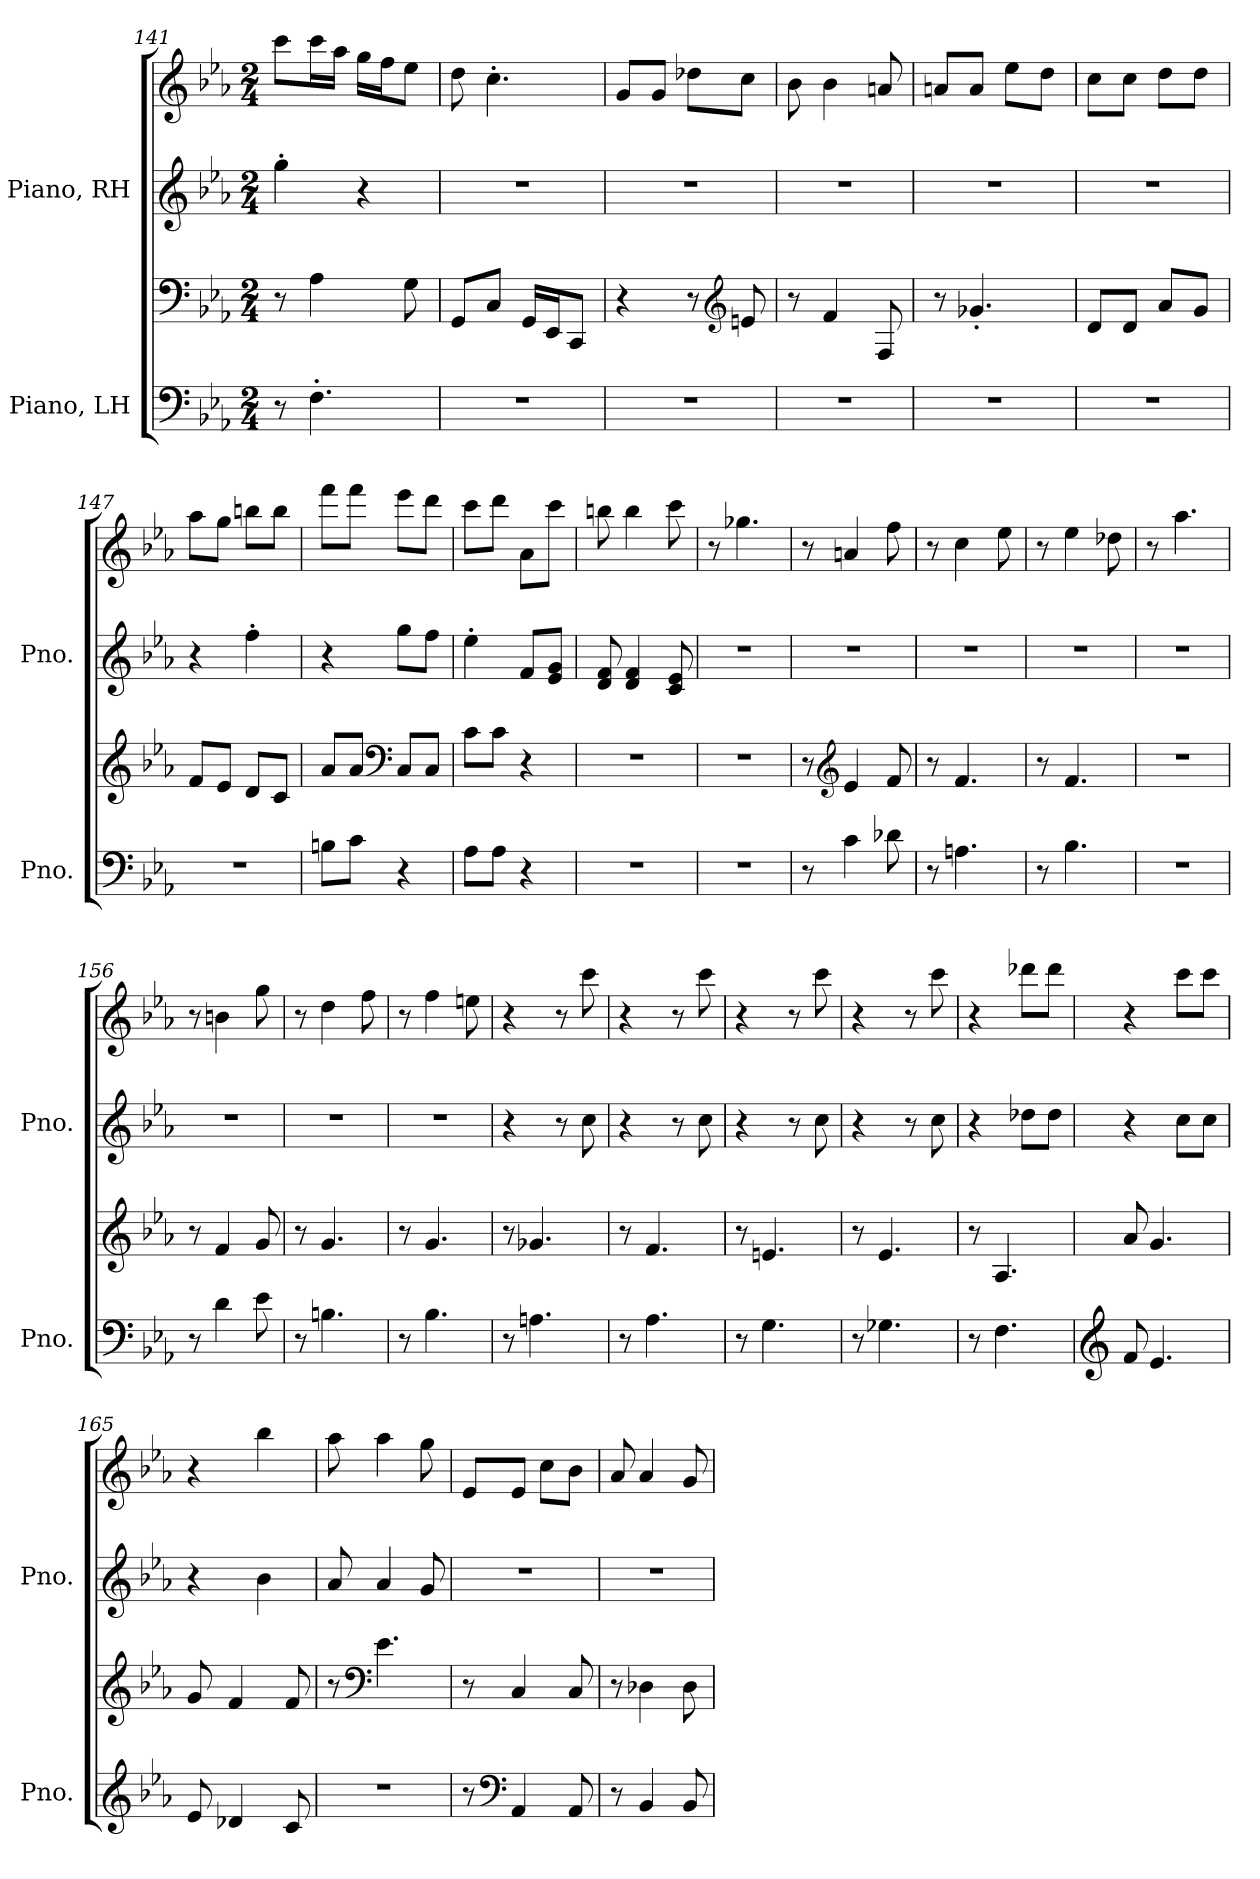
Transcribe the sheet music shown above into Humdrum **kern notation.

**kern	**kern	**kern	**kern
*part2	*part2	*part1	*part1
*staff4	*staff3	*staff2	*staff1
*I"Piano, LH	*	*I"Piano, RH	*
*I'Pno.	*	*I'Pno.	*
*clefF4	*clefF4	*clefG2	*clefG2
*k[b-e-a-]	*k[b-e-a-]	*k[b-e-a-]	*k[b-e-a-]
*M2/4	*M2/4	*M2/4	*M2/4
=141	=141	=141	=141
8r	8r	4gg'\	8ccc\L
4.F'\	4A-\	.	16ccc\L
.	.	.	16aa-\JJ
.	.	4r	16gg\LL
.	.	.	16ff\J
.	8G\	.	8ee-\J
=142	=142	=142	=142
2r	8GG/L	2r	8dd\
.	8C/J	.	4.cc'\
.	16GG/LL	.	.
.	16EE-/J	.	.
.	8CC/J	.	.
!!LO:PB:g=z
=143	=143	=143	=143
2r	4r	2r	8g/L
.	.	.	8g/J
.	8r	.	8dd-X\L
*	*clefG2	*	*
.	8en/	.	8cc\J
=144	=144	=144	=144
2r	8r	2r	8b-\
.	4f/	.	4b-\
.	8F/	.	8an/
=145	=145	=145	=145
2r	8r	2r	8an/L
.	4.g-X'/	.	8a/J
.	.	.	8ee-\L
.	.	.	8dd\J
=146	=146	=146	=146
2r	8d/L	2r	8cc\L
.	8d/J	.	8cc\J
.	8a-/L	.	8dd\L
.	8g/J	.	8dd\J
=147	=147	=147	=147
2r	8f/L	4r	8aa-\L
.	8e-/J	.	8gg\J
.	8d/L	4ff'\	8bbn\L
.	8c/J	.	8bb\J
=148	=148	=148	=148
8Bn\L	8a-/L	4r	8fff\L
8c\J	8a-/J	.	8fff\J
*	*clefF4	*	*
4r	8C/L	8gg\L	8eee-\L
.	8C/J	8ff\J	8ddd\J
!!LO:LB:g=z
=149	=149	=149	=149
8A-\L	8c\L	4ee-'\	8ccc\L
8A-\J	8c\J	.	8ddd\J
4r	4r	8f/L	8a-\L
.	.	8e-/ 8g/J	8ccc\J
=150	=150	=150	=150
2r	2r	8d/ 8f/	8bbn\
.	.	4d/ 4f/	4bb\
.	.	8c/ 8e-/	8ccc\
=151	=151	=151	=151
2r	2r	2r	8r
.	.	.	4.gg-X\
=152	=152	=152	=152
8r	8r	2r	8r
*	*clefG2	*	*
4c\	4e-/	.	4an/
8d-X\	8f/	.	8ff\
=153	=153	=153	=153
8r	8r	2r	8r
4.An\	4.f/	.	4cc\
.	.	.	8ee-\
=154	=154	=154	=154
8r	8r	2r	8r
4.B-\	4.f/	.	4ee-\
.	.	.	8dd-X\
=155	=155	=155	=155
2r	2r	2r	8r
.	.	.	4.aa-\
=156	=156	=156	=156
8r	8r	2r	8r
4d\	4f/	.	4bn\
8e-\	8g/	.	8gg\
!!LO:LB:g=z
=157	=157	=157	=157
8r	8r	2r	8r
4.Bn\	4.g/	.	4dd\
.	.	.	8ff\
=158	=158	=158	=158
8r	8r	2r	8r
4.B-\	4.g/	.	4ff\
.	.	.	8een\
=159	=159	=159	=159
8r	8r	4r	4r
4.An\	4.g-X/	.	.
.	.	8r	8r
.	.	8cc\	8ccc\
=160	=160	=160	=160
8r	8r	4r	4r
4.A-\	4.f/	.	.
.	.	8r	8r
.	.	8cc\	8ccc\
=161	=161	=161	=161
8r	8r	4r	4r
4.G\	4.en/	.	.
.	.	8r	8r
.	.	8cc\	8ccc\
=162	=162	=162	=162
8r	8r	4r	4r
4.G-X\	4.e-/	.	.
.	.	8r	8r
.	.	8cc\	8ccc\
=163	=163	=163	=163
8r	8r	4r	4r
4.F\	4.A-/	.	.
.	.	8dd-X\L	8ddd-X\L
.	.	8dd-\J	8ddd-\J
=164	=164	=164	=164
*clefG2	*	*	*
8f/	8a-/	4r	4r
4.e-/	4.g/	.	.
.	.	8cc\L	8ccc\L
.	.	8cc\J	8ccc\J
!!LO:PB:g=z
=165	=165	=165	=165
8e-/	8g/	4r	4r
4d-X/	4f/	.	.
.	.	4b-\	4bb-\
8c/	8f/	.	.
=166	=166	=166	=166
2r	8r	8a-/	8aa-\
*	*clefF4	*	*
.	4.e-\	4a-/	4aa-\
.	.	8g/	8gg\
=167	=167	=167	=167
8r	8r	2r	8e-/L
*clefF4	*	*	*
4AA-/	4C/	.	8e-/J
.	.	.	8cc\L
8AA-/	8C/	.	8b-\J
=168	=168	=168	=168
8r	8r	2r	8a-/
4BB-/	4D-X\	.	4a-/
8BB-/	8D-\	.	8g/
=	=	=	=
*-	*-	*-	*-
